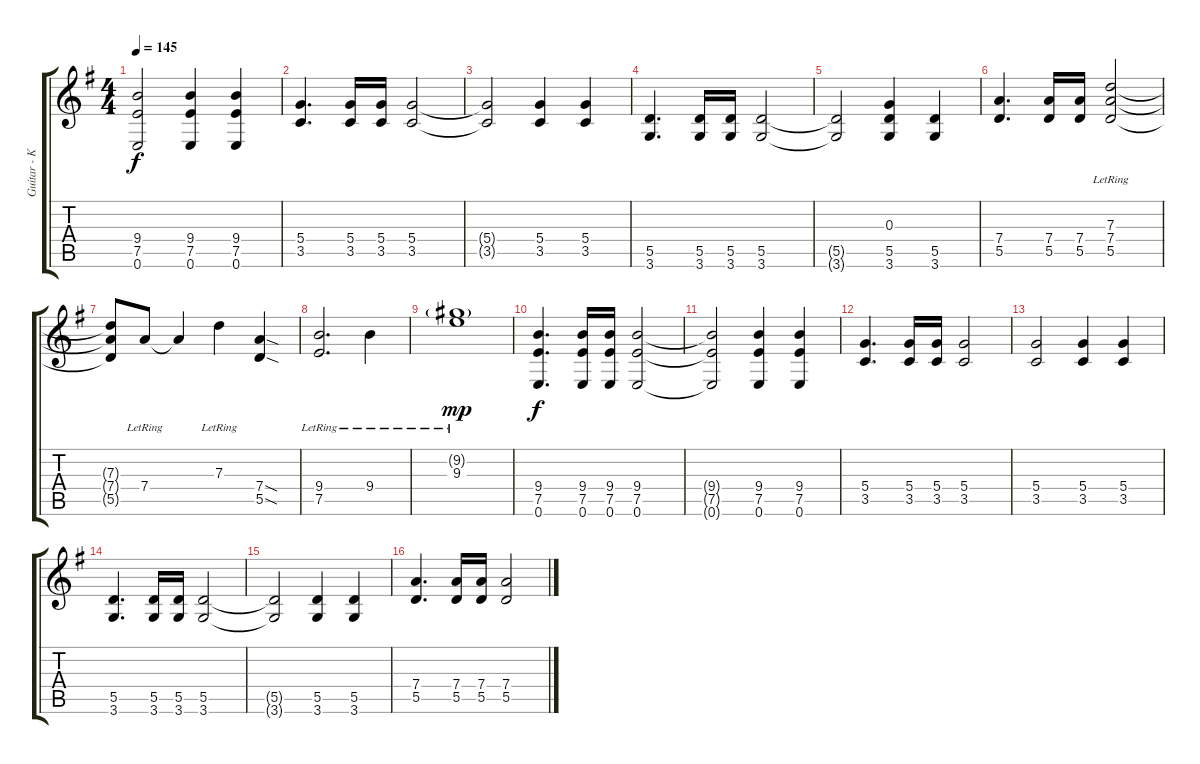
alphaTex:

\track ("Guitar - K.K. Downing" "Guitar - K") {instrument distortionguitar}
\staff {score tabs}
\tuning (E4 B3 G3 D3 A2 E2) {hide}
\ts (4 4)
\tempo 145
\clef g2
\ks g
(9.4{t} 7.5{t} 0.6{t}).2{dy f} (9.4 7.5 0.6).4 (9.4 7.5 0.6).4 |
(5.4 3.5).4{d} (5.4 3.5).16 (5.4 3.5).16 (5.4 3.5).2 |
(5.4{t} 3.5{t}).2 (5.4 3.5).4 (5.4 3.5).4 |
(5.5 3.6).4{d} (5.5 3.6).16 (5.5 3.6).16 (5.5 3.6).2 |
(5.5{t} 3.6{t}).2 (0.3 5.5 3.6).4 (5.5 3.6).4 |
(7.4 5.5).4{d} (7.4 5.5).16 (7.4 5.5).16 (7.3{lr} 7.4{lr} 5.5{lr}).2 |
(7.3{t} 7.4{t} 5.5{t}).8 7.4{lr}.8 7.4{t}.4 7.3{lr}.4 (7.4{sod} 5.5{sod}).4 |
(9.4{lr} 7.5{lr}).2{d} 9.4{lr}.4 |
(9.2{g lr} 9.3{lr}).1{dy mp} |
(9.4 7.5 0.6).4{d dy f} (9.4 7.5 0.6).16 (9.4 7.5 0.6).16 (9.4 7.5 0.6).2 |
(9.4{t} 7.5{t} 0.6{t}).2 (9.4 7.5 0.6).4 (9.4 7.5 0.6).4 |
(5.4 3.5).4{d} (5.4 3.5).16 (5.4 3.5).16 (5.4 3.5).2 |
(5.4 3.5).2 (5.4 3.5).4 (5.4 3.5).4 |
(5.5 3.6).4{d} (5.5 3.6).16 (5.5 3.6).16 (5.5 3.6).2 |
(5.5{t} 3.6{t}).2 (5.5 3.6).4 (5.5 3.6).4 |
(7.4 5.5).4{d} (7.4 5.5).16 (7.4 5.5).16 (7.4 5.5).2
